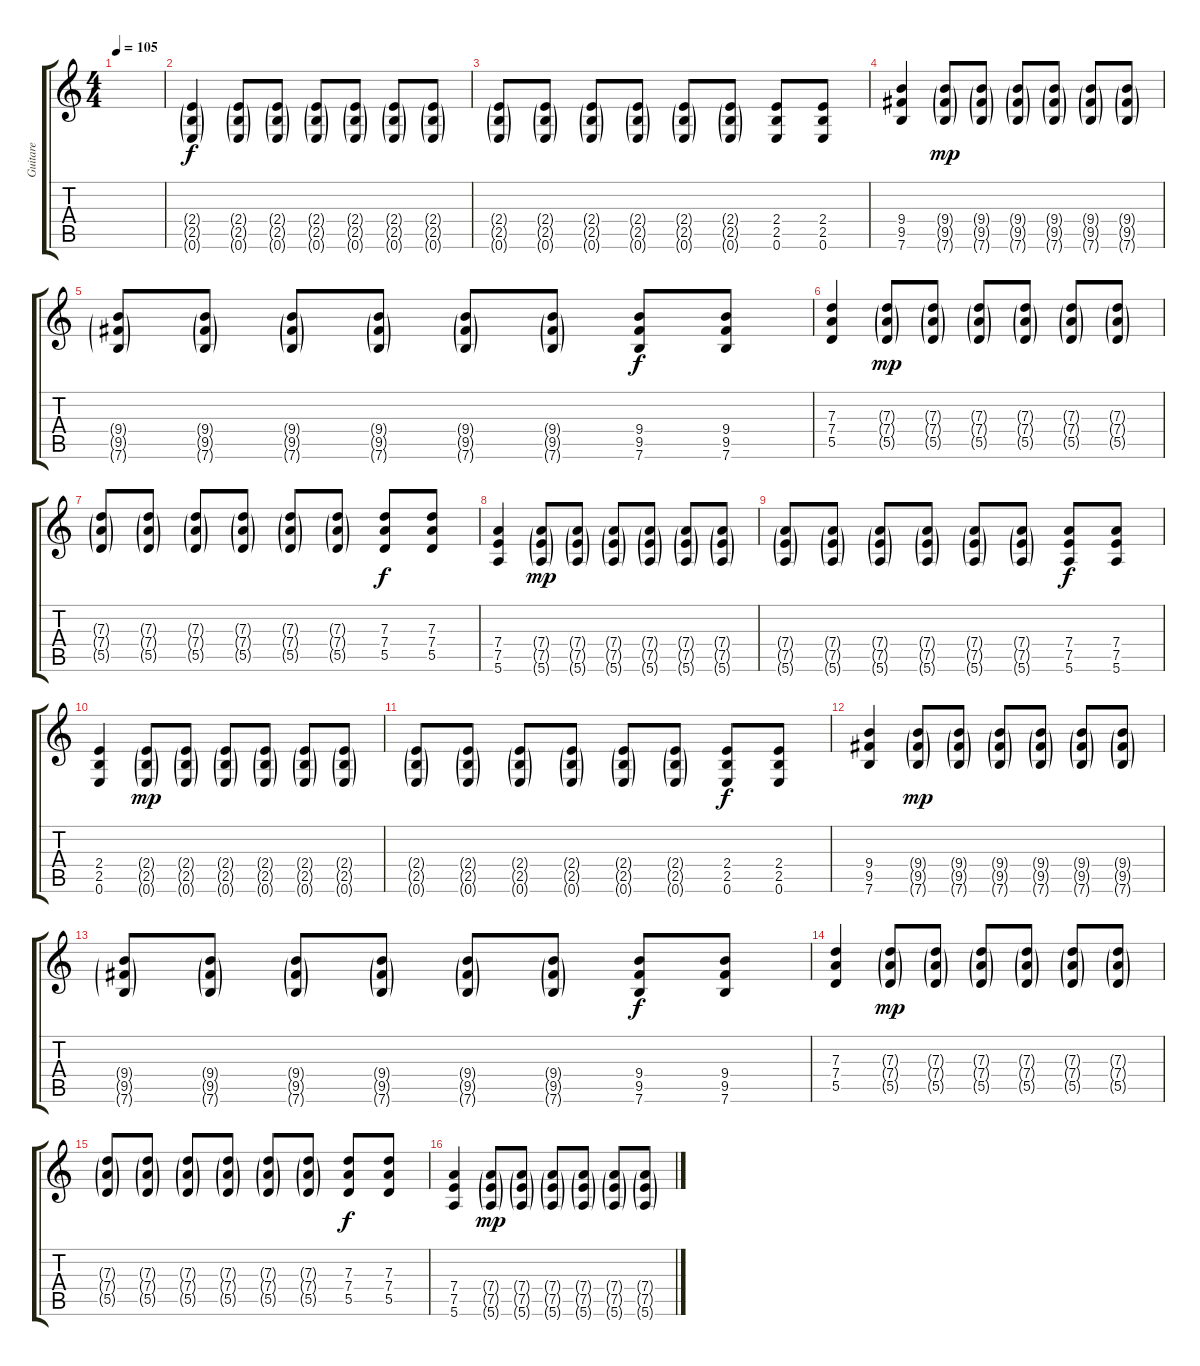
\track ("Guitare" "Guitare") {instrument distortionguitar}
\staff {score tabs}
\tuning (E4 B3 G3 D3 A2 E2) {hide}
\ts (4 4)
\tempo 105
\clef g2
\ks c
|
(2.4{g} 2.5{g} 0.6{g}).4 (2.4{g} 2.5{g} 0.6{g}).8 (2.4{g} 2.5{g} 0.6{g}).8 (2.4{g} 2.5{g} 0.6{g}).8 (2.4{g} 2.5{g} 0.6{g}).8 (2.4{g} 2.5{g} 0.6{g}).8 (2.4{g} 2.5{g} 0.6{g}).8 |
(2.4{g} 2.5{g} 0.6{g}).8 (2.4{g} 2.5{g} 0.6{g}).8 (2.4{g} 2.5{g} 0.6{g}).8 (2.4{g} 2.5{g} 0.6{g}).8 (2.4{g} 2.5{g} 0.6{g}).8 (2.4{g} 2.5{g} 0.6{g}).8 (2.4 2.5 0.6).8{dy f} (2.4 2.5 0.6).8 |
(9.4 9.5 7.6).4 (9.4{g} 9.5{g} 7.6{g}).8{dy mp} (9.4{g} 9.5{g} 7.6{g}).8 (9.4{g} 9.5{g} 7.6{g}).8 (9.4{g} 9.5{g} 7.6{g}).8 (9.4{g} 9.5{g} 7.6{g}).8 (9.4{g} 9.5{g} 7.6{g}).8 |
(9.4{g} 9.5{g} 7.6{g}).8 (9.4{g} 9.5{g} 7.6{g}).8 (9.4{g} 9.5{g} 7.6{g}).8 (9.4{g} 9.5{g} 7.6{g}).8 (9.4{g} 9.5{g} 7.6{g}).8 (9.4{g} 9.5{g} 7.6{g}).8 (9.4 9.5 7.6).8{dy f} (9.4 9.5 7.6).8 |
(7.3 7.4 5.5).4 (7.3{g} 7.4{g} 5.5{g}).8{dy mp} (7.3{g} 7.4{g} 5.5{g}).8 (7.3{g} 7.4{g} 5.5{g}).8 (7.3{g} 7.4{g} 5.5{g}).8 (7.3{g} 7.4{g} 5.5{g}).8 (7.3{g} 7.4{g} 5.5{g}).8 |
(7.3{g} 7.4{g} 5.5{g}).8 (7.3{g} 7.4{g} 5.5{g}).8 (7.3{g} 7.4{g} 5.5{g}).8 (7.3{g} 7.4{g} 5.5{g}).8 (7.3{g} 7.4{g} 5.5{g}).8 (7.3{g} 7.4{g} 5.5{g}).8 (7.3 7.4 5.5).8{dy f} (7.3 7.4 5.5).8 |
(7.4 7.5 5.6).4 (7.4{g} 7.5{g} 5.6{g}).8{dy mp} (7.4{g} 7.5{g} 5.6{g}).8 (7.4{g} 7.5{g} 5.6{g}).8 (7.4{g} 7.5{g} 5.6{g}).8 (7.4{g} 7.5{g} 5.6{g}).8 (7.4{g} 7.5{g} 5.6{g}).8 |
(7.4{g} 7.5{g} 5.6{g}).8 (7.4{g} 7.5{g} 5.6{g}).8 (7.4{g} 7.5{g} 5.6{g}).8 (7.4{g} 7.5{g} 5.6{g}).8 (7.4{g} 7.5{g} 5.6{g}).8 (7.4{g} 7.5{g} 5.6{g}).8 (7.4 7.5 5.6).8{dy f} (7.4 7.5 5.6).8 |
(2.4 2.5 0.6).4 (2.4{g} 2.5{g} 0.6{g}).8{dy mp} (2.4{g} 2.5{g} 0.6{g}).8 (2.4{g} 2.5{g} 0.6{g}).8 (2.4{g} 2.5{g} 0.6{g}).8 (2.4{g} 2.5{g} 0.6{g}).8 (2.4{g} 2.5{g} 0.6{g}).8 |
(2.4{g} 2.5{g} 0.6{g}).8 (2.4{g} 2.5{g} 0.6{g}).8 (2.4{g} 2.5{g} 0.6{g}).8 (2.4{g} 2.5{g} 0.6{g}).8 (2.4{g} 2.5{g} 0.6{g}).8 (2.4{g} 2.5{g} 0.6{g}).8 (2.4 2.5 0.6).8{dy f} (2.4 2.5 0.6).8 |
(9.4 9.5 7.6).4 (9.4{g} 9.5{g} 7.6{g}).8{dy mp} (9.4{g} 9.5{g} 7.6{g}).8 (9.4{g} 9.5{g} 7.6{g}).8 (9.4{g} 9.5{g} 7.6{g}).8 (9.4{g} 9.5{g} 7.6{g}).8 (9.4{g} 9.5{g} 7.6{g}).8 |
(9.4{g} 9.5{g} 7.6{g}).8 (9.4{g} 9.5{g} 7.6{g}).8 (9.4{g} 9.5{g} 7.6{g}).8 (9.4{g} 9.5{g} 7.6{g}).8 (9.4{g} 9.5{g} 7.6{g}).8 (9.4{g} 9.5{g} 7.6{g}).8 (9.4 9.5 7.6).8{dy f} (9.4 9.5 7.6).8 |
(7.3 7.4 5.5).4 (7.3{g} 7.4{g} 5.5{g}).8{dy mp} (7.3{g} 7.4{g} 5.5{g}).8 (7.3{g} 7.4{g} 5.5{g}).8 (7.3{g} 7.4{g} 5.5{g}).8 (7.3{g} 7.4{g} 5.5{g}).8 (7.3{g} 7.4{g} 5.5{g}).8 |
(7.3{g} 7.4{g} 5.5{g}).8 (7.3{g} 7.4{g} 5.5{g}).8 (7.3{g} 7.4{g} 5.5{g}).8 (7.3{g} 7.4{g} 5.5{g}).8 (7.3{g} 7.4{g} 5.5{g}).8 (7.3{g} 7.4{g} 5.5{g}).8 (7.3 7.4 5.5).8{dy f} (7.3 7.4 5.5).8 |
(7.4 7.5 5.6).4 (7.4{g} 7.5{g} 5.6{g}).8{dy mp} (7.4{g} 7.5{g} 5.6{g}).8 (7.4{g} 7.5{g} 5.6{g}).8 (7.4{g} 7.5{g} 5.6{g}).8 (7.4{g} 7.5{g} 5.6{g}).8 (7.4{g} 7.5{g} 5.6{g}).8
